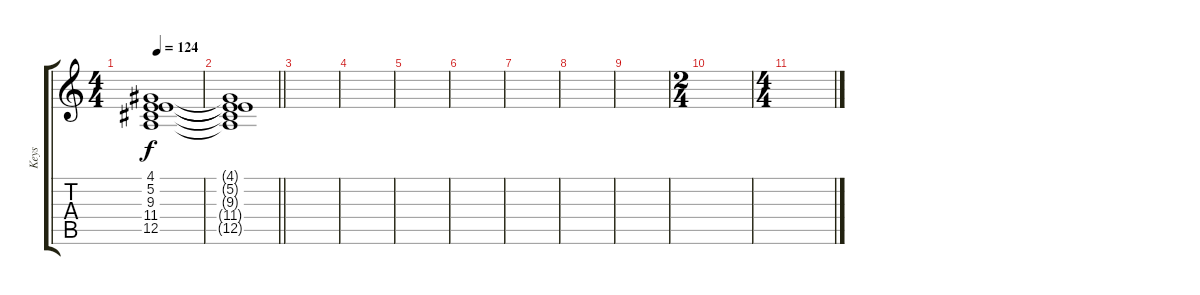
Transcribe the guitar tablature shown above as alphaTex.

\track ("Keys" "Keys") {instrument vibraphone}
\staff {score tabs}
\tuning (E4 B3 G3 D3 A2 E2) {hide}
\ts (4 4)
\tempo 124
\clef g2
\ks c
(4.1 5.2 9.3{t} 11.4{t} 12.5{t}).1{dy f} |
\barLineRight lightlight
(4.1{t} 5.2{t} 9.3{t} 11.4{t} 12.5{t}).1 |
|
|
|
|
|
|
|
\ts (2 4)
|
\ts (4 4)
